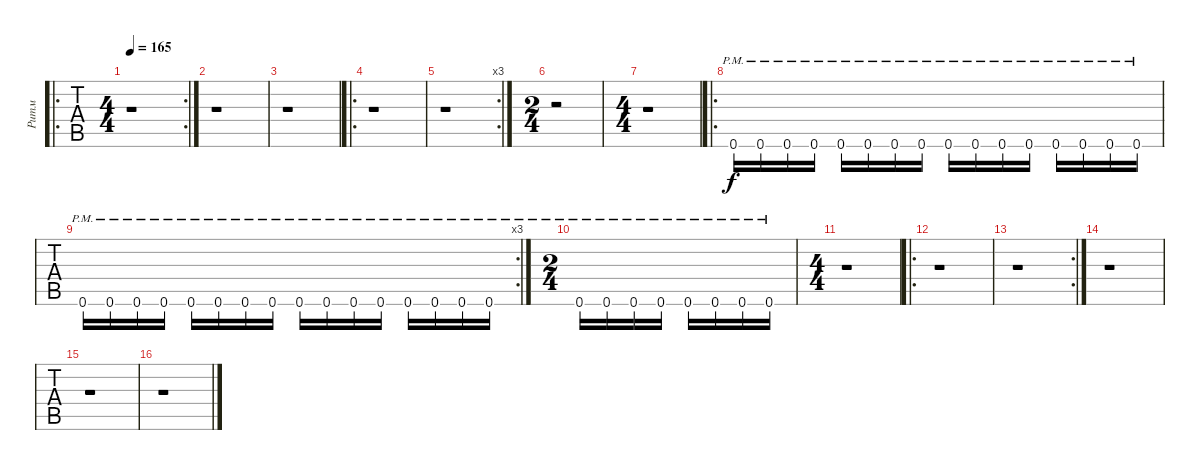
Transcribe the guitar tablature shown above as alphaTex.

\track ("Ритм" "Ритм") {instrument distortionguitar}
\staff {tabs}
\tuning (E4 B3 G3 D3 A2 E2) {hide}
\ro
\rc 2
\ts (4 4)
\tempo 165
\clef g2
\ks c
r.1{dy f instrument distortionguitar} |
r.1 |
r.1 |
\ro
r.1 |
\rc 3
r.1 |
\ts (2 4)
r.2 |
\ts (4 4)
r.1 |
\ro
0.6{pm}.16 0.6{pm}.16 0.6{pm}.16 0.6{pm}.16 0.6{pm}.16 0.6{pm}.16 0.6{pm}.16 0.6{pm}.16 0.6{pm}.16 0.6{pm}.16 0.6{pm}.16 0.6{pm}.16 0.6{pm}.16 0.6{pm}.16 0.6{pm}.16 0.6{pm}.16 |
\rc 3
0.6{pm}.16 0.6{pm}.16 0.6{pm}.16 0.6{pm}.16 0.6{pm}.16 0.6{pm}.16 0.6{pm}.16 0.6{pm}.16 0.6{pm}.16 0.6{pm}.16 0.6{pm}.16 0.6{pm}.16 0.6{pm}.16 0.6{pm}.16 0.6{pm}.16 0.6{pm}.16 |
\ts (2 4)
0.6{pm}.16 0.6{pm}.16 0.6{pm}.16 0.6{pm}.16 0.6{pm}.16 0.6{pm}.16 0.6{pm}.16 0.6{pm}.16 |
\ts (4 4)
r.1 |
\ro
r.1 |
\rc 2
r.1 |
r.1 |
r.1 |
r.1
